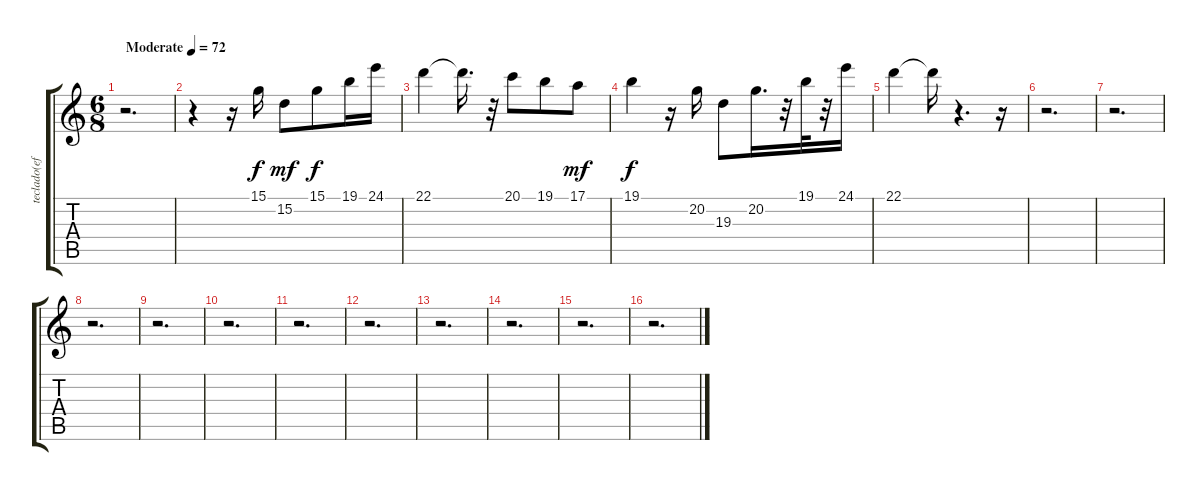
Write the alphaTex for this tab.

\track ("teclado(efeito)" "teclado(ef") {instrument pad1newage}
\staff {score tabs}
\tuning (E4 B3 G3 D3 A2 E2) {hide}
\ts (6 8)
\tempo (72 "Moderate")
\clef g2
\ks c
r.2{d dy f instrument pad1newage} |
r.4 r.16 15.1.16 15.2.8{dy mf} 15.1.8{dy f} 19.1.16 24.1.16 |
22.1.4 22.1{t}.16{d} r.32 20.1.8 19.1.8 17.1.8{dy mf} |
19.1.4{dy f} r.16 20.2.16 19.3.8 20.2.16{d} r.32 19.1.32 r.32 24.1.16 |
22.1.4 22.1{t}.16 r.4{d} r.16 |
r.2{d} |
r.2{d} |
r.2{d} |
r.2{d} |
r.2{d} |
r.2{d} |
r.2{d} |
r.2{d} |
r.2{d} |
r.2{d} |
r.2{d}
